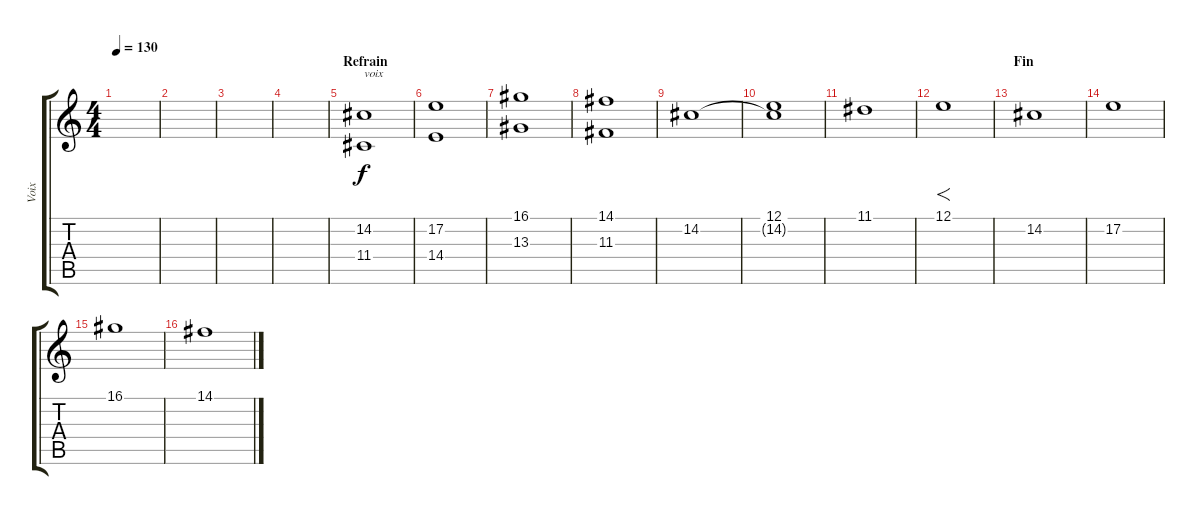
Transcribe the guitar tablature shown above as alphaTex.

\track ("Voix" "Voix") {instrument pad7halo}
\staff {score tabs}
\tuning (E4 B3 G3 D3 A2 E2) {hide}
\ts (4 4)
\tempo 130
\clef g2
\ks c
|
|
|
|
\section ("" "Refrain")
(14.2 11.4).1{txt "voix" volume 15 instrument pad7halo} |
(17.2 14.4).1 |
(16.1 13.3).1 |
(14.1 11.3).1 |
14.2.1 |
(12.1 14.2{t}).1 |
11.1.1 |
12.1.1{f} |
\section ("" "Fin")
14.2.1{volume 8 instrument pad7halo} |
17.2.1 |
16.1.1 |
14.1.1
